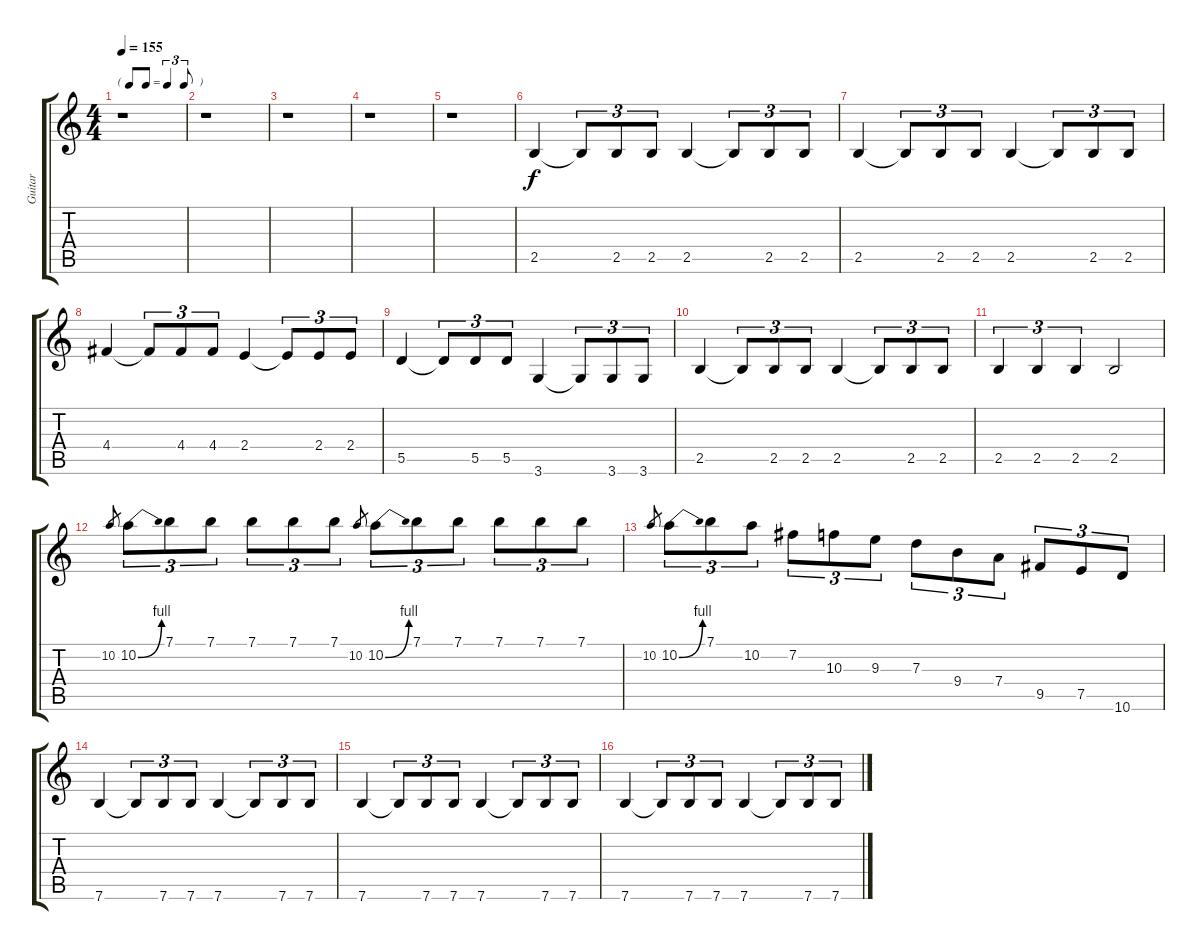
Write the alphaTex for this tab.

\track ("Guitar" "Guitar") {instrument overdrivenguitar}
\staff {score tabs}
\tuning (E4 B3 G3 D3 A2 E2) {hide}
\ts (4 4)
\tf triplet8th
\tempo 155
\clef g2
\ks c
r.1{dy f instrument overdrivenguitar} |
r.1 |
r.1 |
r.1 |
r.1 |
2.5.4 2.5{t}.8{tu (3 2)} 2.5.8{tu (3 2)} 2.5.8{tu (3 2)} 2.5.4 2.5{t}.8{tu (3 2)} 2.5.8{tu (3 2)} 2.5.8{tu (3 2)} |
2.5.4 2.5{t}.8{tu (3 2)} 2.5.8{tu (3 2)} 2.5.8{tu (3 2)} 2.5.4 2.5{t}.8{tu (3 2)} 2.5.8{tu (3 2)} 2.5.8{tu (3 2)} |
4.4.4 4.4{t}.8{tu (3 2)} 4.4.8{tu (3 2)} 4.4.8{tu (3 2)} 2.4.4 2.4{t}.8{tu (3 2)} 2.4.8{tu (3 2)} 2.4.8{tu (3 2)} |
5.5.4 5.5{t}.8{tu (3 2)} 5.5.8{tu (3 2)} 5.5.8{tu (3 2)} 3.6.4 3.6{t}.8{tu (3 2)} 3.6.8{tu (3 2)} 3.6.8{tu (3 2)} |
2.5.4 2.5{t}.8{tu (3 2)} 2.5.8{tu (3 2)} 2.5.8{tu (3 2)} 2.5.4 2.5{t}.8{tu (3 2)} 2.5.8{tu (3 2)} 2.5.8{tu (3 2)} |
2.5.4{tu (3 2)} 2.5.4{tu (3 2)} 2.5.4{tu (3 2)} 2.5.2 |
10.2.8{gr} 10.2{be (bend 0 0 60 4)}.8{tu (3 2)} 7.1.8{tu (3 2)} 7.1.8{tu (3 2)} 7.1.8{tu (3 2)} 7.1.8{tu (3 2)} 7.1.8{tu (3 2)} 10.2.8{gr} 10.2{be (bend 0 0 60 4)}.8{tu (3 2)} 7.1.8{tu (3 2)} 7.1.8{tu (3 2)} 7.1.8{tu (3 2)} 7.1.8{tu (3 2)} 7.1.8{tu (3 2)} |
10.2.8{gr} 10.2{be (bend 0 0 60 4)}.8{tu (3 2)} 7.1.8{tu (3 2)} 10.2.8{tu (3 2)} 7.2.8{tu (3 2)} 10.3.8{tu (3 2)} 9.3.8{tu (3 2)} 7.3.8{tu (3 2)} 9.4.8{tu (3 2)} 7.4.8{tu (3 2)} 9.5.8{tu (3 2)} 7.5.8{tu (3 2)} 10.6.8{tu (3 2)} |
7.6.4 7.6{t}.8{tu (3 2)} 7.6.8{tu (3 2)} 7.6.8{tu (3 2)} 7.6.4 7.6{t}.8{tu (3 2)} 7.6.8{tu (3 2)} 7.6.8{tu (3 2)} |
7.6.4 7.6{t}.8{tu (3 2)} 7.6.8{tu (3 2)} 7.6.8{tu (3 2)} 7.6.4 7.6{t}.8{tu (3 2)} 7.6.8{tu (3 2)} 7.6.8{tu (3 2)} |
7.6.4 7.6{t}.8{tu (3 2)} 7.6.8{tu (3 2)} 7.6.8{tu (3 2)} 7.6.4 7.6{t}.8{tu (3 2)} 7.6.8{tu (3 2)} 7.6.8{tu (3 2)}
